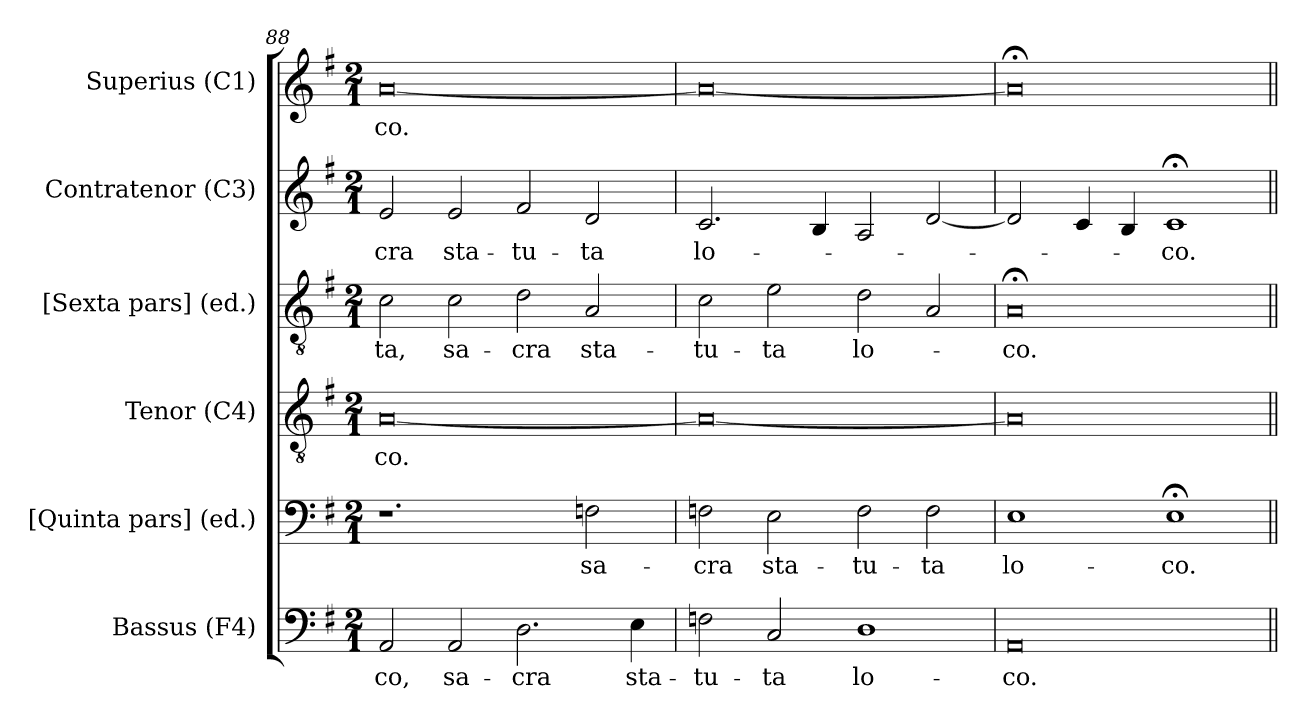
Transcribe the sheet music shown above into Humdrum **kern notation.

**kern	**text	**kern	**text	**kern	**text	**kern	**text	**kern	**text	**kern	**text
*part6	*part6	*part5	*part5	*part4	*part4	*part3	*part3	*part2	*part2	*part1	*part1
*staff6	*staff6	*staff5	*staff5	*staff4	*staff4	*staff3	*staff3	*staff2	*staff2	*staff1	*staff1
*I"Bassus (F4)	*	*I"[Quinta pars] (ed.)	*	*I"Tenor (C4)	*	*I"[Sexta pars] (ed.)	*	*I"Contratenor (C3)	*	*I"Superius (C1)	*
*I'B	*	*I'[QP]	*	*I'T	*	*I'[SP]	*	*I'C	*	*I'S	*
*clefF4	*	*clefF4	*	*clefGv2	*	*clefGv2	*	*clefG2	*	*clefG2	*
*	*	*	*	*ITrd7c12	*	*	*	*	*	*	*
*k[f#]	*	*k[f#]	*	*k[f#]	*	*k[f#]	*	*k[f#]	*	*k[f#]	*
*G:	*	*G:	*	*G:	*	*G:	*	*G:	*	*G:	*
*M2/1	*	*M2/1	*	*M2/1	*	*M2/1	*	*M2/1	*	*M2/1	*
=88	=88	=88	=88	=88	=88	=88	=88	=88	=88	=88	=88
!	!LO:LY:b:color=#000000	!	!	!	!	!	!	!	!	!	!
!	!	!	!	!	!LO:LY:b:color=#000000	!	!	!	!	!	!
!	!	!	!	!	!	!	!LO:LY:b:color=#000000	!	!	!	!
!	!	!	!	!	!	!	!	!	!LO:LY:b:color=#000000	!	!
!	!	!	!	!	!	!	!	!	!	!	!LO:LY:b:color=#000000
2AAi/	-co,	1.r	.	[0AAi	-co.	2ci\	-ta,	2ei/	-cra	[0ai	-co.
!	!LO:LY:b:color=#000000	!	!	!	!	!	!	!	!	!	!
!	!	!	!	!	!	!	!LO:LY:b:color=#000000	!	!	!	!
!	!	!	!	!	!	!	!	!	!LO:LY:b:color=#000000	!	!
2AAi/	sa-	.	.	.	.	2ci\	sa-	2ei/	sta-	.	.
!	!LO:LY:b:color=#000000	!	!	!	!	!	!	!	!	!	!
!	!	!	!	!	!	!	!LO:LY:b:color=#000000	!	!	!	!
!	!	!	!	!	!	!	!	!	!LO:LY:b:color=#000000	!	!
2.Di\	-cra	.	.	.	.	2di\	-cra	2f#i/	-tu-	.	.
!	!	!	!LO:LY:b:color=#000000	!	!	!	!	!	!	!	!
!	!	!	!	!	!	!	!LO:LY:b:color=#000000	!	!	!	!
!	!	!	!	!	!	!	!	!	!LO:LY:b:color=#000000	!	!
.	.	2Fni\	sa-	.	.	2Ai/	sta-	2di/	-ta	.	.
!	!LO:LY:b:color=#000000	!	!	!	!	!	!	!	!	!	!
4Ei\	sta-	.	.	.	.	.	.	.	.	.	.
=89	=89	=89	=89	=89	=89	=89	=89	=89	=89	=89	=89
!	!LO:LY:b:color=#000000	!	!	!	!	!	!	!	!	!	!
!	!	!	!LO:LY:b:color=#000000	!	!	!	!	!	!	!	!
!	!	!	!	!	!	!	!LO:LY:b:color=#000000	!	!	!	!
!	!	!	!	!	!	!	!	!	!LO:LY:b:color=#000000	!	!
2Fni\	-tu-	2Fni\	-cra	0AAi_	.	2ci\	-tu-	2.ci/	lo-	0ai_	.
!	!LO:LY:b:color=#000000	!	!	!	!	!	!	!	!	!	!
!	!	!	!LO:LY:b:color=#000000	!	!	!	!	!	!	!	!
!	!	!	!	!	!	!	!LO:LY:b:color=#000000	!	!	!	!
2Ci/	-ta	2Ei\	sta-	.	.	2ei\	-ta	.	.	.	.
.	.	.	.	.	.	.	.	4Bi/	.	.	.
!	!LO:LY:b:color=#000000	!	!	!	!	!	!	!	!	!	!
!	!	!	!LO:LY:b:color=#000000	!	!	!	!	!	!	!	!
!	!	!	!	!	!	!	!LO:LY:b:color=#000000	!	!	!	!
1Di	lo-	2Fi\	-tu-	.	.	2di\	lo-	2Ai/	.	.	.
!	!	!	!LO:LY:b:color=#000000	!	!	!	!	!	!	!	!
.	.	2Fi\	-ta	.	.	2Ai/	.	[2di/	.	.	.
=90	=90	=90	=90	=90	=90	=90	=90	=90	=90	=90	=90
!	!LO:LY:b:color=#000000	!	!	!	!	!	!	!	!	!	!
!	!	!	!LO:LY:b:color=#000000	!	!	!	!	!	!	!	!
!	!	!	!	!	!	!	!LO:LY:b:color=#000000	!	!	!	!
0AAi	-co.	1Ei	lo-	0AAi]	.	0A;i	-co.	2di/]	.	0a;i]	.
.	.	.	.	.	.	.	.	4ci/	.	.	.
.	.	.	.	.	.	.	.	4Bi/	.	.	.
!	!	!	!LO:LY:b:color=#000000	!	!	!	!	!	!	!	!
!	!	!	!	!	!	!	!	!	!LO:LY:b:color=#000000	!	!
.	.	1E;i	-co.	.	.	.	.	1c;i	-co.	.	.
=||	=||	=||	=||	=||	=||	=||	=||	=||	=||	=||	=||
*-	*-	*-	*-	*-	*-	*-	*-	*-	*-	*-	*-
